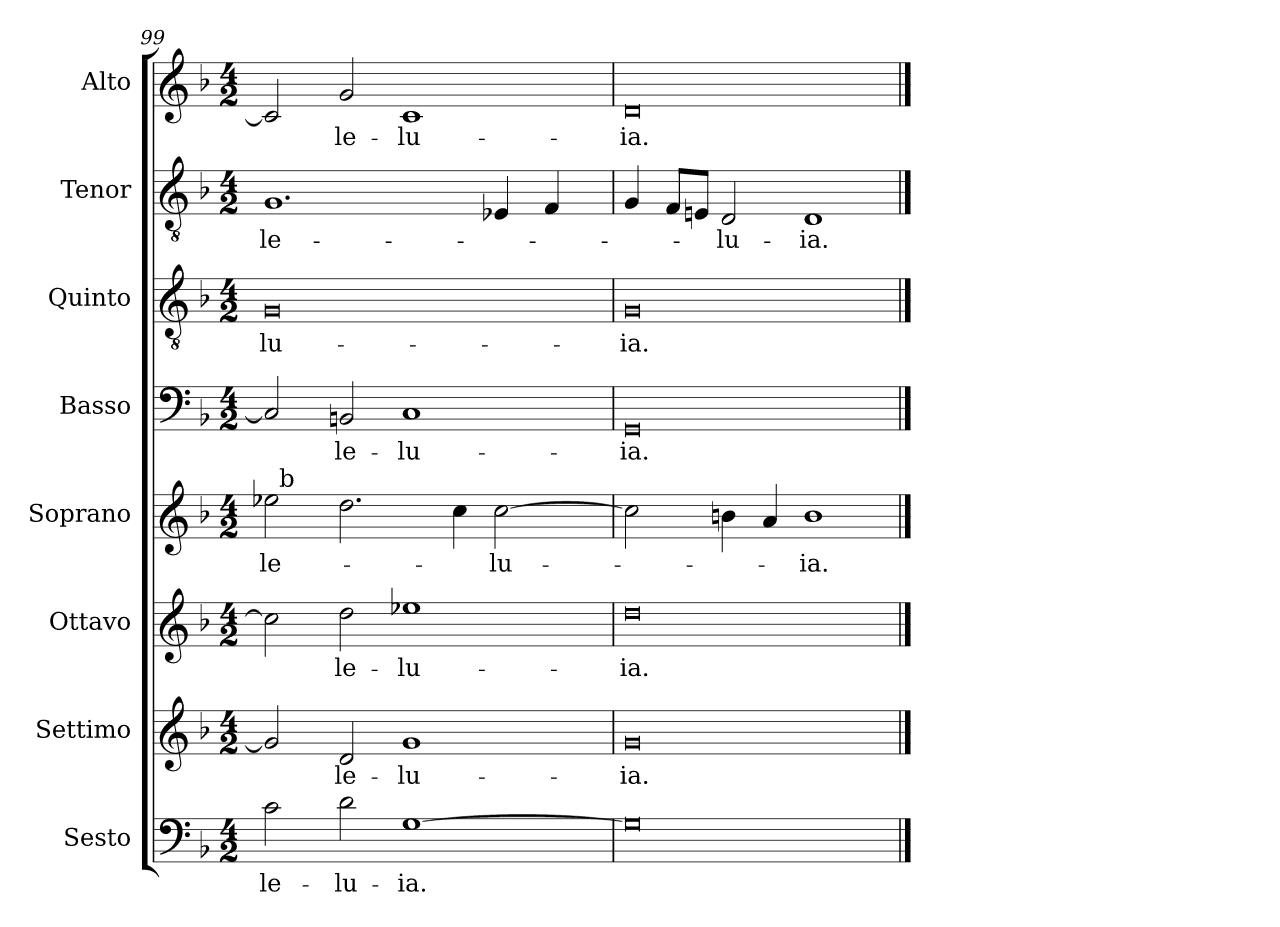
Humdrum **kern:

**kern	**text	**kern	**text	**kern	**text	**kern	**text	**kern	**text	**kern	**text	**kern	**text	**kern	**text
*part8	*part8	*part7	*part7	*part6	*part6	*part5	*part5	*part4	*part4	*part3	*part3	*part2	*part2	*part1	*part1
*staff8	*staff8	*staff7	*staff7	*staff6	*staff6	*staff5	*staff5	*staff4	*staff4	*staff3	*staff3	*staff2	*staff2	*staff1	*staff1
*I"Sesto	*	*I"Settimo	*	*I"Ottavo	*	*I"Soprano	*	*I"Basso	*	*I"Quinto	*	*I"Tenor	*	*I"Alto	*
*I'Ss.	*	*I'St.	*	*I'Ot.	*	*I'S.	*	*I'B.	*	*I'Q.	*	*I'T.	*	*I'A.	*
*clefF4	*	*clefG2	*	*clefG2	*	*clefG2	*	*clefF4	*	*clefGv2	*	*clefGv2	*	*clefG2	*
*	*	*	*	*	*	*	*	*	*	*ITrd7c12	*	*ITrd7c12	*	*	*
*k[b-]	*	*k[b-]	*	*k[b-]	*	*k[b-]	*	*k[b-]	*	*k[b-]	*	*k[b-]	*	*k[b-]	*
*F:	*	*F:	*	*F:	*	*F:	*	*F:	*	*F:	*	*F:	*	*F:	*
*M4/2	*	*M4/2	*	*M4/2	*	*M4/2	*	*M4/2	*	*M4/2	*	*M4/2	*	*M4/2	*
=99	=99	=99	=99	=99	=99	=99	=99	=99	=99	=99	=99	=99	=99	=99	=99
!	!LO:LY:b:color=#000000	!	!	!	!	!	!	!	!	!	!	!	!	!	!
!	!	!	!	!	!	!	!LO:LY:b:color=#000000	!	!	!	!	!	!	!	!
!	!	!	!	!	!	!	!	!	!	!	!LO:LY:b:color=#000000	!	!	!	!
!	!	!	!	!	!	!	!	!	!	!	!	!	!LO:LY:b:color=#000000	!	!
*	*	*	*	*	*	*^	*	*	*	*	*	*	*	*	*
2ci\	-le-	2gi/]	.	2cci\]	.	2ee-i\	32ryy	-le-	2Ci/]	.	0GGi	-lu-	1.GGi	-le-	2ci/]	.
.	.	.	.	.	.	.	256ryy	.	.	.	.	.	.	.	.	.
!	!	!	!	!	!	!	!LO:TX:a:t=b	!	!	!	!	!	!	!	!	!
.	.	.	.	.	.	.	1ryy	.	.	.	.	.	.	.	.	.
!	!LO:LY:b:color=#000000	!	!	!	!	!	!	!	!	!	!	!	!	!	!	!
!	!	!	!LO:LY:b:color=#000000	!	!	!	!	!	!	!	!	!	!	!	!	!
!	!	!	!	!	!LO:LY:b:color=#000000	!	!	!	!	!	!	!	!	!	!	!
!	!	!	!	!	!	!	!	!	!	!LO:LY:b:color=#000000	!	!	!	!	!	!
!	!	!	!	!	!	!	!	!	!	!	!	!	!	!	!	!LO:LY:b:color=#000000
2di\	-lu-	2di/	-le-	2ddi\	-le-	2.ddi\	.	.	2BBni/	-le-	.	.	.	.	2gi/	-le-
!	!LO:LY:b:color=#000000	!	!	!	!	!	!	!	!	!	!	!	!	!	!	!
!	!	!	!LO:LY:b:color=#000000	!	!	!	!	!	!	!	!	!	!	!	!	!
!	!	!	!	!	!LO:LY:b:color=#000000	!	!	!	!	!	!	!	!	!	!	!
!	!	!	!	!	!	!	!	!	!	!LO:LY:b:color=#000000	!	!	!	!	!	!
!	!	!	!	!	!	!	!	!	!	!	!	!	!	!	!	!LO:LY:b:color=#000000
[1Gi	-ia.	1gi	-lu-	1ee-Xi	-lu-	.	.	.	1Ci	-lu-	.	.	.	.	1ci	-lu-
.	.	.	.	.	.	.	2ryy	.	.	.	.	.	.	.	.	.
.	.	.	.	.	.	4cci\	.	.	.	.	.	.	.	.	.	.
!	!	!	!	!	!	!	!	!LO:LY:b:color=#000000	!	!	!	!	!	!	!	!
.	.	.	.	.	.	[2cci\	.	-lu-	.	.	.	.	4EE-Xi/	.	.	.
.	.	.	.	.	.	.	4ryy	.	.	.	.	.	.	.	.	.
.	.	.	.	.	.	.	.	.	.	.	.	.	4FFi/	.	.	.
.	.	.	.	.	.	.	8ryy	.	.	.	.	.	.	.	.	.
.	.	.	.	.	.	.	16ryy	.	.	.	.	.	.	.	.	.
.	.	.	.	.	.	.	64..ryy	.	.	.	.	.	.	.	.	.
*	*	*	*	*	*	*v	*v	*	*	*	*	*	*	*	*	*
=100	=100	=100	=100	=100	=100	=100	=100	=100	=100	=100	=100	=100	=100	=100	=100
*	*	*	*	*	*	*^	*	*	*	*	*	*	*	*	*
!	!	!	!LO:LY:b:color=#000000	!	!	!	!	!	!	!	!	!	!	!	!	!
*	*	*	*	*	*	*v	*v	*	*	*	*	*	*	*	*	*
*	*	*	*	*	*	*^	*	*	*	*	*	*	*	*	*
!	!	!	!	!	!LO:LY:b:color=#000000	!	!	!	!	!	!	!	!	!	!	!
*	*	*	*	*	*	*v	*v	*	*	*	*	*	*	*	*	*
*	*	*	*	*	*	*^	*	*	*	*	*	*	*	*	*
!	!	!	!	!	!	!	!	!	!	!LO:LY:b:color=#000000	!	!	!	!	!	!
*	*	*	*	*	*	*v	*v	*	*	*	*	*	*	*	*	*
*	*	*	*	*	*	*^	*	*	*	*	*	*	*	*	*
!	!	!	!	!	!	!	!	!	!	!	!	!LO:LY:b:color=#000000	!	!	!	!
*	*	*	*	*	*	*v	*v	*	*	*	*	*	*	*	*	*
*	*	*	*	*	*	*^	*	*	*	*	*	*	*	*	*
!	!	!	!	!	!	!	!	!	!	!	!	!	!	!	!	!LO:LY:b:color=#000000
*	*	*	*	*	*	*v	*v	*	*	*	*	*	*	*	*	*
0Gi]	.	0gi	-ia.	0ddi	-ia.	2cci\]	.	0GGi	-ia.	0GGi	-ia.	4GGi/	.	0di	-ia.
.	.	.	.	.	.	.	.	.	.	.	.	8FFi/L	.	.	.
.	.	.	.	.	.	.	.	.	.	.	.	8EEni/J	.	.	.
!	!	!	!	!	!	!	!	!	!	!	!	!	!LO:LY:b:color=#000000	!	!
.	.	.	.	.	.	4bni\	.	.	.	.	.	2DDi/	-lu-	.	.
.	.	.	.	.	.	4ai/	.	.	.	.	.	.	.	.	.
!	!	!	!	!	!	!	!LO:LY:b:color=#000000	!	!	!	!	!	!	!	!
!	!	!	!	!	!	!	!	!	!	!	!	!	!LO:LY:b:color=#000000	!	!
.	.	.	.	.	.	1bi	-ia.	.	.	.	.	1DDi	-ia.	.	.
==	==	==	==	==	==	==	==	==	==	==	==	==	==	==	==
*-	*-	*-	*-	*-	*-	*-	*-	*-	*-	*-	*-	*-	*-	*-	*-
